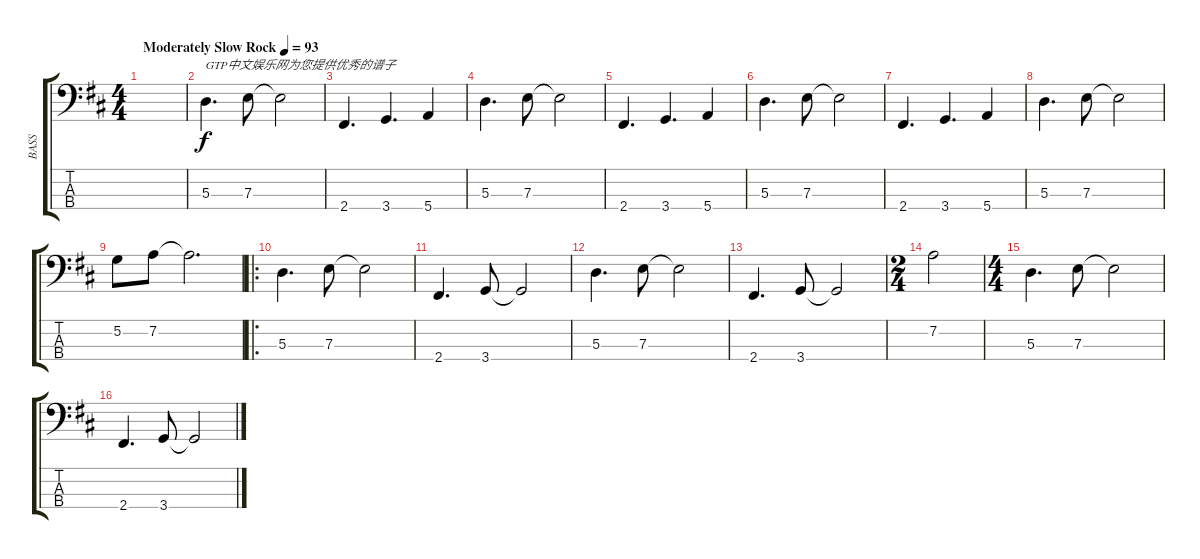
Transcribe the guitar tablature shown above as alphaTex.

\track ("BASS" "BASS") {instrument electricbassfinger}
\staff {score tabs}
\tuning (G2 D2 A1 E1) {hide}
\ts (4 4)
\tempo (93 "Moderately Slow Rock")
\clef f4
\ks d
|
5.3.4{d txt "GTP中文娱乐网为您提供优秀的谱子"} 7.3.8 7.3{t}.2 |
2.4.4{d} 3.4.4{d} 5.4.4 |
5.3.4{d} 7.3.8 7.3{t}.2 |
2.4.4{d} 3.4.4{d} 5.4.4 |
5.3.4{d} 7.3.8 7.3{t}.2 |
2.4.4{d} 3.4.4{d} 5.4.4 |
5.3.4{d} 7.3.8 7.3{t}.2 |
5.2.8 7.2.8 7.2{t}.2{d} |
\ro
5.3.4{d} 7.3.8 7.3{t}.2 |
2.4.4{d} 3.4.8 3.4{t}.2 |
5.3.4{d} 7.3.8 7.3{t}.2 |
2.4.4{d} 3.4.8 3.4{t}.2 |
\ts (2 4)
7.2.2 |
\ts (4 4)
5.3.4{d} 7.3.8 7.3{t}.2 |
2.4.4{d} 3.4.8 3.4{t}.2
